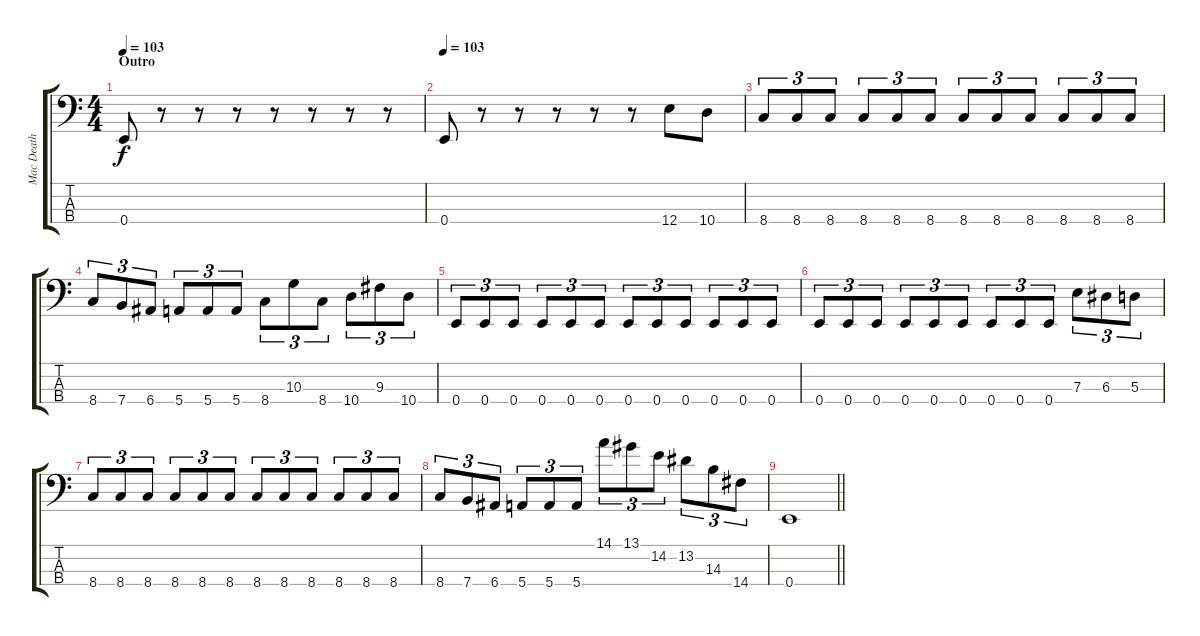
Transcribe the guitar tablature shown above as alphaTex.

\track ("Mac Death" "Mac Death") {instrument electricbassfinger}
\staff {score tabs}
\tuning (G2 D2 A1 E1) {hide}
\ts (4 4)
\section ("" "Outro")
\tempo 103
\clef f4
\ks c
0.4.8{dy f} r.8 r.8 r.8 r.8 r.8 r.8 r.8 |
\tempo 103
0.4.8 r.8 r.8 r.8 r.8 r.8 12.4.8 10.4.8 |
8.4.8{tu (3 2)} 8.4.8{tu (3 2)} 8.4.8{tu (3 2)} 8.4.8{tu (3 2)} 8.4.8{tu (3 2)} 8.4.8{tu (3 2)} 8.4.8{tu (3 2)} 8.4.8{tu (3 2)} 8.4.8{tu (3 2)} 8.4.8{tu (3 2)} 8.4.8{tu (3 2)} 8.4.8{tu (3 2)} |
8.4.8{tu (3 2)} 7.4.8{tu (3 2)} 6.4.8{tu (3 2)} 5.4.8{tu (3 2)} 5.4.8{tu (3 2)} 5.4.8{tu (3 2)} 8.4.8{tu (3 2)} 10.3.8{tu (3 2)} 8.4.8{tu (3 2)} 10.4.8{tu (3 2)} 9.3.8{tu (3 2)} 10.4.8{tu (3 2)} |
0.4.8{tu (3 2)} 0.4.8{tu (3 2)} 0.4.8{tu (3 2)} 0.4.8{tu (3 2)} 0.4.8{tu (3 2)} 0.4.8{tu (3 2)} 0.4.8{tu (3 2)} 0.4.8{tu (3 2)} 0.4.8{tu (3 2)} 0.4.8{tu (3 2)} 0.4.8{tu (3 2)} 0.4.8{tu (3 2)} |
0.4.8{tu (3 2)} 0.4.8{tu (3 2)} 0.4.8{tu (3 2)} 0.4.8{tu (3 2)} 0.4.8{tu (3 2)} 0.4.8{tu (3 2)} 0.4.8{tu (3 2)} 0.4.8{tu (3 2)} 0.4.8{tu (3 2)} 7.3.8{tu (3 2)} 6.3.8{tu (3 2)} 5.3.8{tu (3 2)} |
8.4.8{tu (3 2)} 8.4.8{tu (3 2)} 8.4.8{tu (3 2)} 8.4.8{tu (3 2)} 8.4.8{tu (3 2)} 8.4.8{tu (3 2)} 8.4.8{tu (3 2)} 8.4.8{tu (3 2)} 8.4.8{tu (3 2)} 8.4.8{tu (3 2)} 8.4.8{tu (3 2)} 8.4.8{tu (3 2)} |
8.4.8{tu (3 2)} 7.4.8{tu (3 2)} 6.4.8{tu (3 2)} 5.4.8{tu (3 2)} 5.4.8{tu (3 2)} 5.4.8{tu (3 2)} 14.1.8{tu (3 2)} 13.1.8{tu (3 2)} 14.2.8{tu (3 2)} 13.2.8{tu (3 2)} 14.3.8{tu (3 2)} 14.4.8{tu (3 2)} |
\barLineRight lightlight
0.4.1
